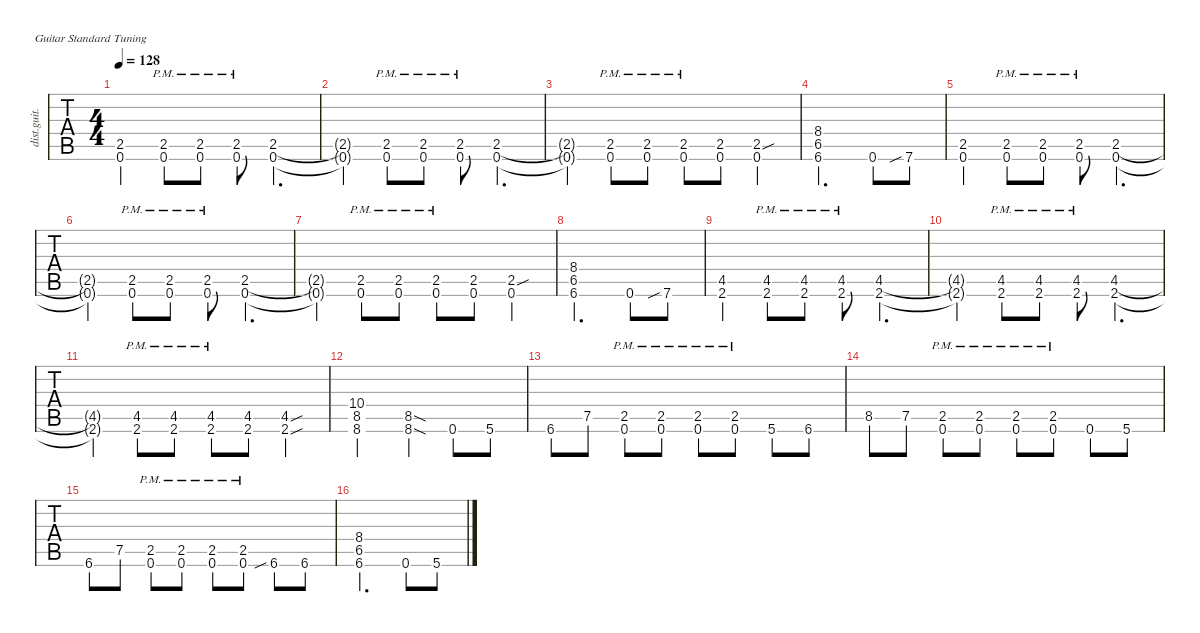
\defaultSystemsLayout 4
\hideDynamics
\bracketExtendMode nobrackets
\otherSystemsTrackNameOrientation horizontal
\track ("Rhythm Guitar (Kirk)" "dist.guit.") {defaultSystemsLayout 4 multiBarRest instrument distortionguitar}
\staff {tabs}
\tuning (E4 B3 G3 D3 A2 E2)
\ts (4 4)
\tempo 128
\clef g2
\ks c
(0.6 2.5).4{dy mf} (0.6{pm} 2.5{pm}).8 (0.6{pm} 2.5{pm}).8 (0.6{pm} 2.5{pm}).8 (0.6 2.5).4{d} |
(0.6{t} 2.5{t}).4 (0.6{pm} 2.5{pm}).8 (0.6{pm} 2.5{pm}).8 (0.6{pm} 2.5{pm}).8 (0.6 2.5).4{d} |
(0.6{t} 2.5{t}).4 (0.6{pm} 2.5{pm}).8 (0.6{pm} 2.5{pm}).8 (0.6{pm} 2.5{pm}).8 (0.6 2.5).8 (0.6 2.5{sou}).4 |
(6.5{acc #} 8.4{acc #} 6.6{acc #}).2{d} 0.6.8 7.6{sib}.8 |
(0.6 2.5).4 (0.6{pm} 2.5{pm}).8 (0.6{pm} 2.5{pm}).8 (0.6{pm} 2.5{pm}).8 (0.6 2.5).4{d} |
(0.6{t} 2.5{t}).4 (0.6{pm} 2.5{pm}).8 (0.6{pm} 2.5{pm}).8 (0.6{pm} 2.5{pm}).8 (0.6 2.5).4{d} |
(0.6{t} 2.5{t}).4 (0.6{pm} 2.5{pm}).8 (0.6{pm} 2.5{pm}).8 (0.6{pm} 2.5{pm}).8 (0.6 2.5).8 (0.6 2.5{sou}).4 |
(6.5{acc #} 8.4{acc #} 6.6{acc #}).2{d} 0.6.8 7.6{sib}.8 |
(2.6{acc #} 4.5{acc #}).4 (2.6{pm acc #} 4.5{pm acc #}).8 (2.6{pm acc #} 4.5{pm acc #}).8 (2.6{pm acc #} 4.5{pm acc #}).8 (2.6{acc #} 4.5{acc #}).4{d} |
(2.6{t acc #} 4.5{t acc #}).4 (2.6{pm acc #} 4.5{pm acc #}).8 (2.6{pm acc #} 4.5{pm acc #}).8 (2.6{pm acc #} 4.5{pm acc #}).8 (2.6{acc #} 4.5{acc #}).4{d} |
(2.6{t acc #} 4.5{t acc #}).4 (2.6{pm acc #} 4.5{pm acc #}).8 (2.6{pm acc #} 4.5{pm acc #}).8 (2.6{pm acc #} 4.5{pm acc #}).8 (2.6{acc #} 4.5{acc #}).8 (2.6{sou acc #} 4.5{sou acc #}).4 |
(8.6 8.5 10.4).2 (8.5{sod} 8.6{sod}).4 0.6.8 5.6.8 |
6.6{acc #}.8 7.5.8 (0.6{pm} 2.5{pm}).8 (0.6{pm} 2.5{pm}).8 (0.6{pm} 2.5{pm}).8 (0.6{pm} 2.5{pm}).8 5.6.8 6.6{acc #}.8 |
8.5.8 7.5.8 (0.6{pm} 2.5{pm}).8 (0.6{pm} 2.5{pm}).8 (0.6{pm} 2.5{pm}).8 (0.6{pm} 2.5{pm}).8 0.6.8 5.6.8 |
6.6{acc #}.8 7.5.8 (0.6{pm} 2.5{pm}).8 (0.6{pm} 2.5{pm}).8 (0.6{pm} 2.5{pm}).8 (0.6{pm} 2.5{pm}).8 6.6{sib acc #}.8 6.6{acc #}.8 |
(6.5{acc #} 8.4{acc #} 6.6{acc #}).2{d} 0.6.8 5.6.8
